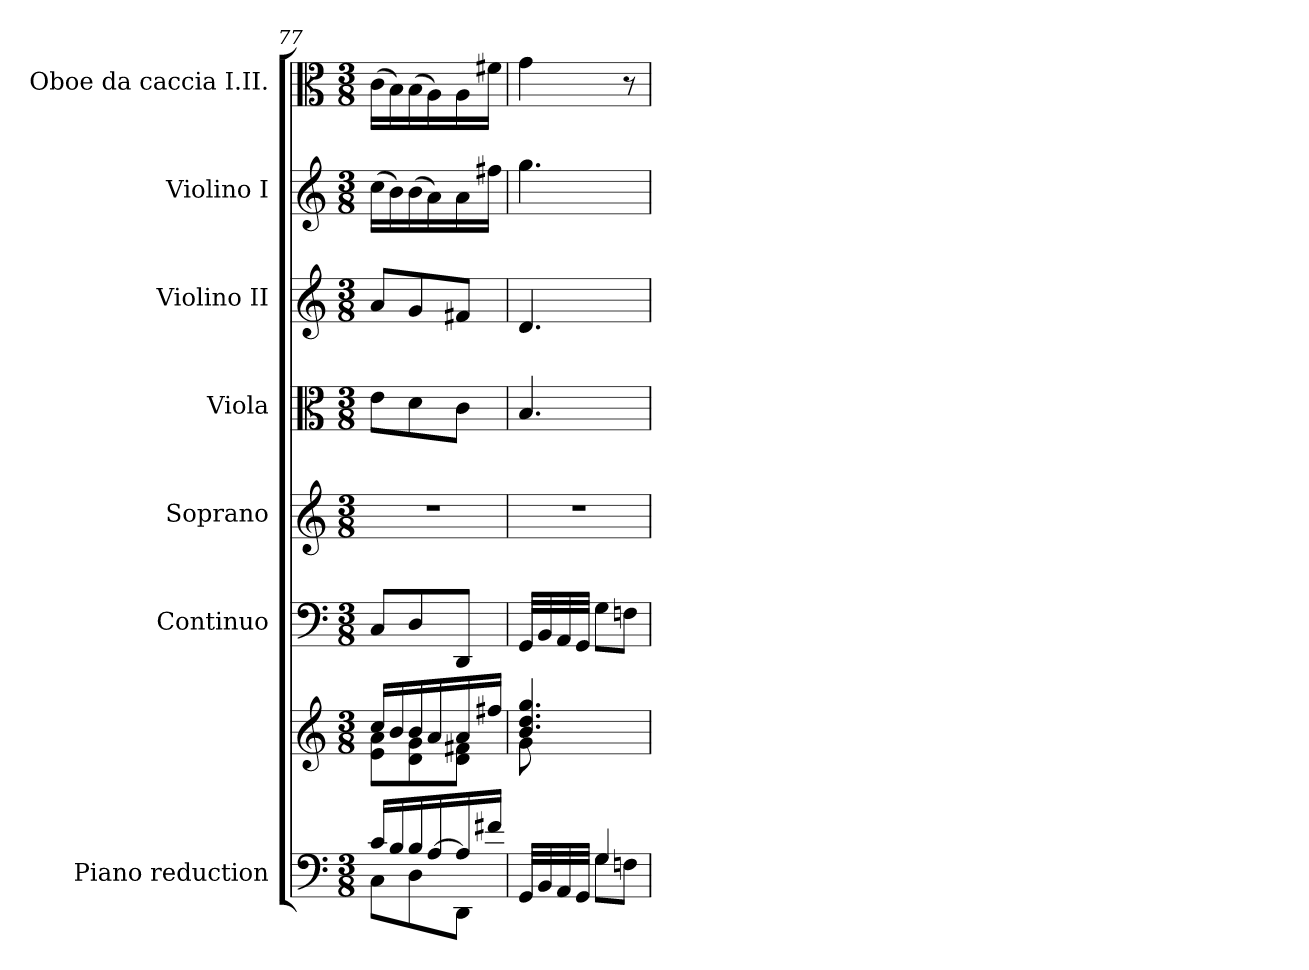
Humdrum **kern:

**kern	**kern	**kern	**kern	**kern	**kern	**kern	**kern
*part7	*part7	*part6	*part5	*part4	*part3	*part2	*part1
*staff8	*staff7	*staff6	*staff5	*staff4	*staff3	*staff2	*staff1
*I"Piano reduction	*	*I"Continuo	*I"Soprano	*I"Viola	*I"Violino II	*I"Violino I	*I"Oboe da caccia I.II.
*I'Pno	*	*	*	*I'Vla	*I'Vln	*I'Vln	*I'Ob
*clefF4	*clefG2	*clefF4	*clefG2	*clefC3	*clefG2	*clefG2	*clefC3
*k[]	*k[]	*k[]	*k[]	*k[]	*k[]	*k[]	*k[]
*M3/8	*M3/8	*M3/8	*M3/8	*M3/8	*M3/8	*M3/8	*M3/8
=77	=77	=77	=77	=77	=77	=77	=77
*^	*^	*	*	*	*	*	*
16c/LL	8C\L	16cc/LL	8e\ 8a\L	8C/L	4.r	8e\L	8a/L	(>16cc\LL	(>16c\LL
16B/	.	16b/	.	.	.	.	.	16b\)	16B\)
16B/	8D\	16b/	8d\ 8g\	8D/	.	8d\	8g/	(>16b\	(>16B\
[16A/	.	16a/	.	.	.	.	.	16a\)	16A\)
16A/]	8DD\J	16a/	8d\ 8f#X\J	8DD/J	.	8c\J	8f#X/J	16a\	16A\
16f#X/JJ	.	16ff#X/JJ	.	.	.	.	.	16ff#X\JJ	16f#X\JJ
=78	=78	=78	=78	=78	=78	=78	=78	=78	=78
8ryy	32GG/LLL	4.b/ 4.dd/ 4.gg/	8g\	32GG/LLL	4.r	4.B/	4.d/	4.gg\	4g\
.	32BB/	.	.	32BB/	.	.	.	.	.
.	32AA/	.	.	32AA/	.	.	.	.	.
.	32GG/JJJ	.	.	32GG/JJJ	.	.	.	.	.
4G/	8G\L	.	4ryy	8G\L	.	.	.	.	.
.	8Fn\J	.	.	8Fn\J	.	.	.	.	8r
*v	*v	*	*	*	*	*	*	*	*
*	*v	*v	*	*	*	*	*	*
=	=	=	=	=	=	=	=
*-	*-	*-	*-	*-	*-	*-	*-
